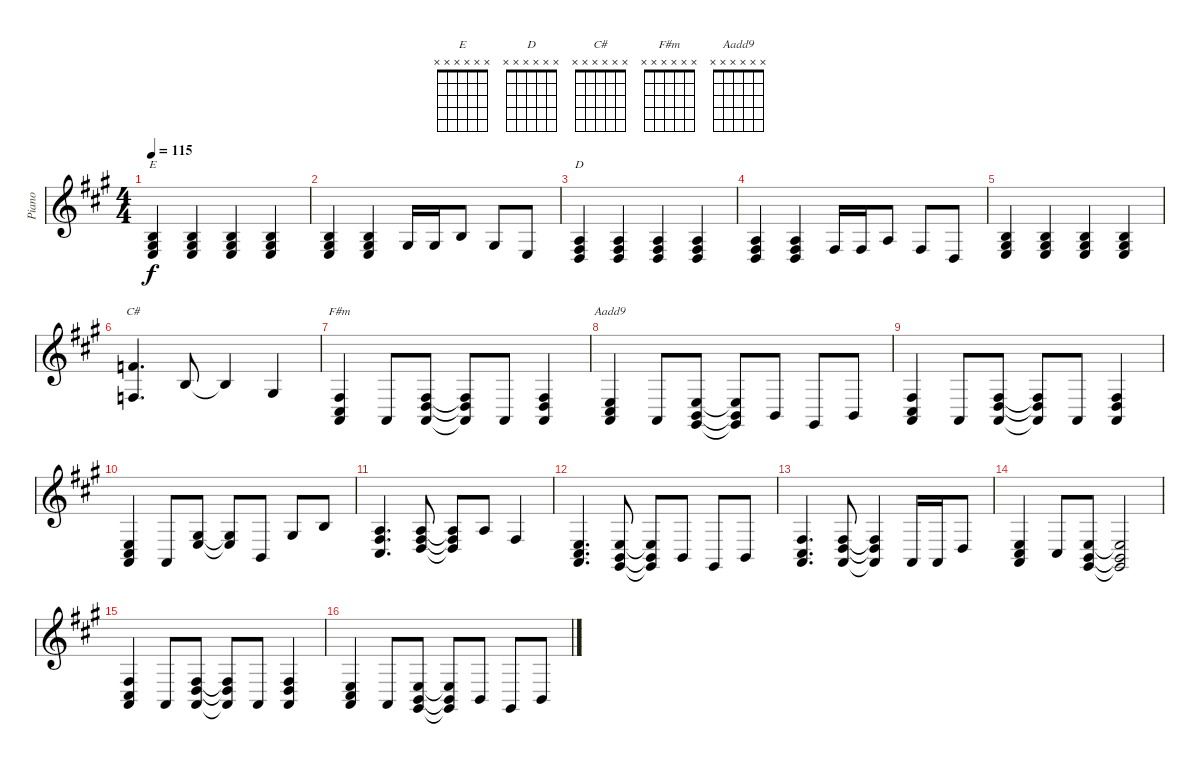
\track ("Piano" "Piano") {instrument acousticgrandpiano}
\staff {score}
\tuning (E4 B3 G3 D3 A2 E2) {hide}
\chord ("E" x x x x x x)
\chord ("D" x x x x x x)
\chord ("C#" x x x x x x)
\chord ("F#m" x x x x x x)
\chord ("Aadd9" x x x x x x)
\ts (4 4)
\tempo 115
\clef g2
\ks a
(0.2 1.3 2.4).4{ch "E" dy f} (0.2 1.3 2.4).4 (0.2 1.3 2.4).4 (0.2 1.3 2.4).4 |
(0.2 1.3 2.4).4 (0.2 1.3 2.4).4 1.3.16 1.3.16 0.2.8 1.3.8 2.4.8 |
(2.3 0.4 9.5).4{ch "D"} (2.3 4.4 5.5).4 (2.3 0.4 9.5).4 (2.3 4.4 5.5).4 |
(2.3 4.4 5.5).4 (2.3 4.4 5.5).4 4.4.16 4.4.16 2.3.8 4.4.8 0.4.8 |
(0.2 1.3 2.4).4 (0.2 1.3 2.4).4 (0.2 1.3 2.4).4 (0.2 1.3 2.4).4 |
(1.1 3.4).4{d ch "C#"} 0.2.8 0.2{t}.4 1.3.4 |
(4.4 4.5 5.6).4{ch "F#m"} 0.5.8 (0.4 0.5 14.6).8 (0.4{t} 0.5{t} 14.6{t}).8 0.5.8 (0.4 0.5 14.6).4 |
(2.4 4.5 5.6).4{ch "Aadd9"} 0.5.8 (2.4 2.5 4.6).8 (2.4{t} 2.5{t} 4.6{t}).8 2.5.8 4.6.8 2.5.8 |
(4.4 4.5 5.6).4 0.5.8 (0.4 0.5 14.6).8 (0.4{t} 0.5{t} 14.6{t}).8 0.5.8 (0.4 0.5 14.6).4 |
(2.4 4.5 5.6).4 0.5.8 (1.3 2.4).8 (1.3{t} 2.4{t}).8 2.5.8 1.3.8 0.2.8 |
(2.3 4.4 4.5).4{d} (2.3 0.4 9.5).8 (2.3{t} 0.4{t} 9.5{t}).8 2.3.8 4.4.4 |
(2.4 4.5 5.6).4{d} (2.4 2.5 4.6).8 (2.4{t} 2.5{t} 4.6{t}).8 2.5.8 4.6.8 2.5.8 |
(4.4 4.5 5.6).4{d} (0.4 0.5 14.6).8 (0.4{t} 0.5{t} 14.6{t}).4 0.5.16 0.5.16 0.4.8 |
(2.4 4.5 5.6).4 9.6.8 (2.4 2.5 4.6).8 (2.4{t} 2.5{t} 4.6{t}).2 |
(4.4 4.5 5.6).4 0.5.8 (0.4 0.5 14.6).8 (0.4{t} 0.5{t} 14.6{t}).8 0.5.8 (0.4 0.5 14.6).4 |
(2.4 4.5 5.6).4 0.5.8 (2.4 2.5 4.6).8 (2.4{t} 2.5{t} 4.6{t}).8 2.5.8 4.6.8 2.5.8
